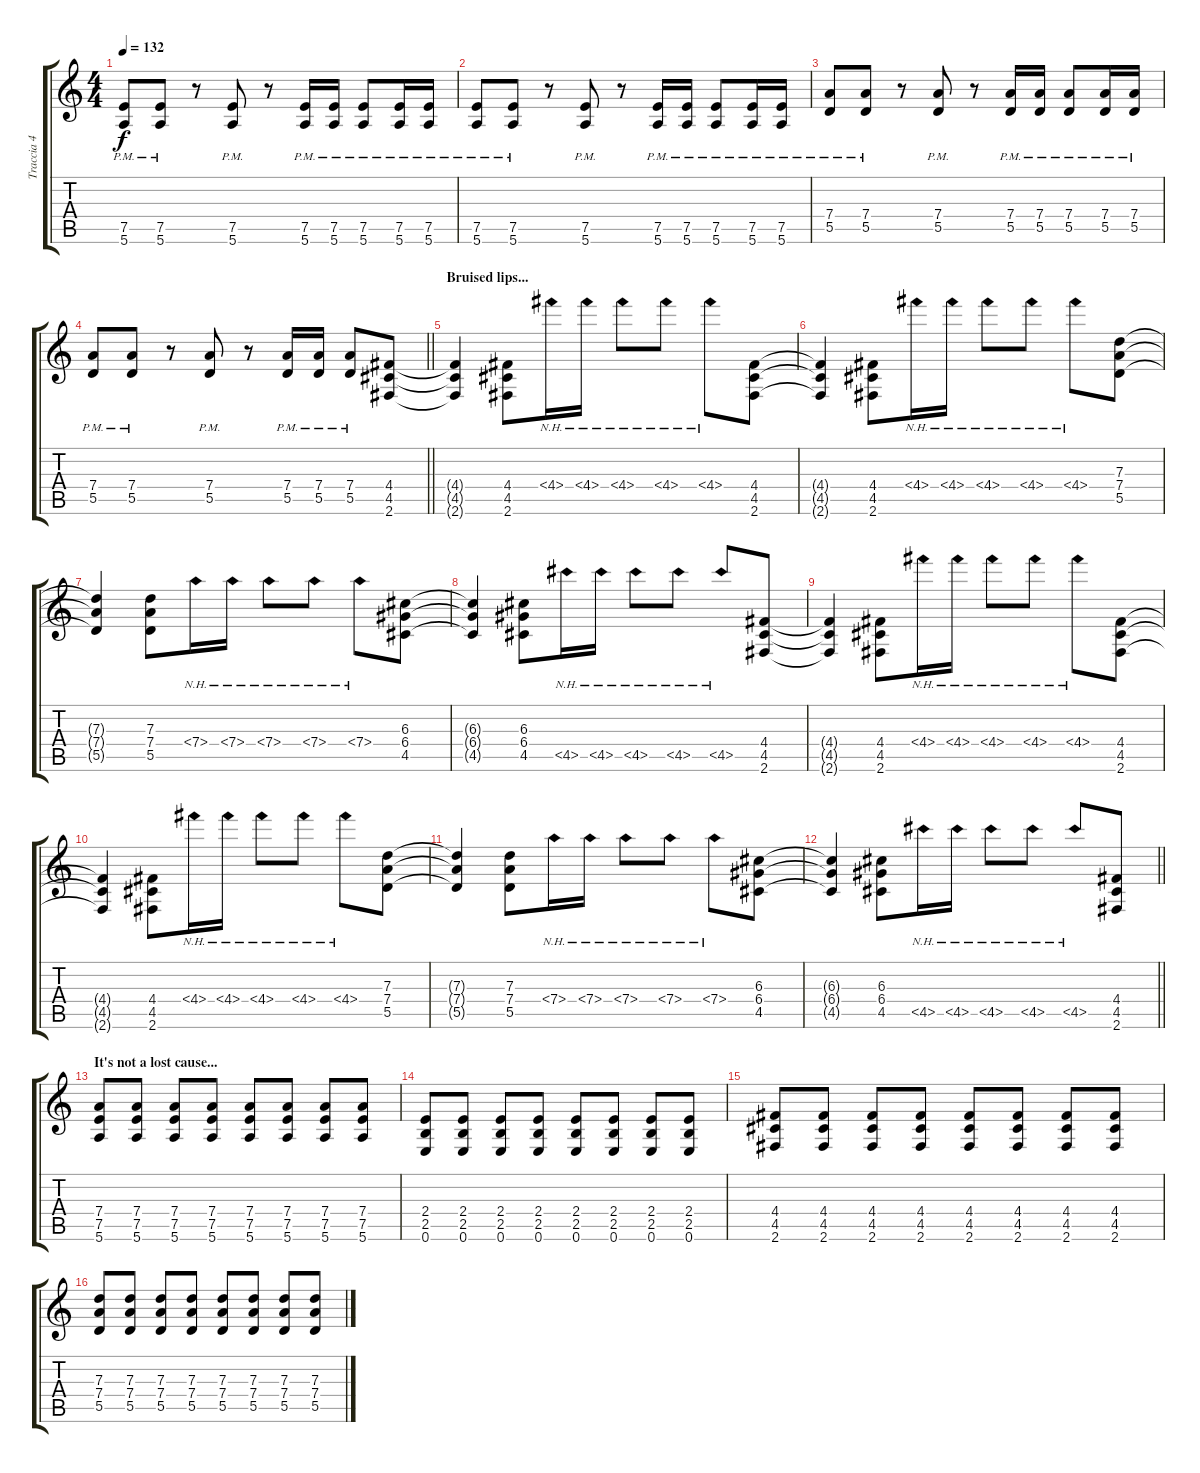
\track ("Traccia 4" "Traccia 4") {instrument distortionguitar}
\staff {score tabs}
\tuning (E4 B3 G3 D3 A2 E2) {hide}
\ts (4 4)
\tempo 132
\clef g2
\ks c
(7.5{pm} 5.6{pm}).8{dy f} (7.5{pm} 5.6{pm}).8 r.8 (7.5{pm} 5.6{pm}).8 r.8 (7.5{pm} 5.6{pm}).16 (7.5{pm} 5.6{pm}).16 (7.5{pm} 5.6{pm}).8 (7.5{pm} 5.6{pm}).16 (7.5{pm} 5.6{pm}).16 |
(7.5{pm} 5.6{pm}).8 (7.5{pm} 5.6{pm}).8 r.8 (7.5{pm} 5.6{pm}).8 r.8 (7.5{pm} 5.6{pm}).16 (7.5{pm} 5.6{pm}).16 (7.5{pm} 5.6{pm}).8 (7.5{pm} 5.6{pm}).16 (7.5{pm} 5.6{pm}).16 |
(7.4{pm} 5.5{pm}).8{volume 11} (7.4{pm} 5.5{pm}).8 r.8 (7.4{pm} 5.5{pm}).8 r.8 (7.4{pm} 5.5{pm}).16 (7.4{pm} 5.5{pm}).16 (7.4{pm} 5.5{pm}).8 (7.4{pm} 5.5{pm}).16 (7.4{pm} 5.5{pm}).16 |
\barLineRight lightlight
(7.4{pm} 5.5{pm}).8 (7.4{pm} 5.5{pm}).8 r.8 (7.4{pm} 5.5{pm}).8 r.8 (7.4{pm} 5.5{pm}).16 (7.4{pm} 5.5{pm}).16 (7.4{pm} 5.5{pm}).8 (4.4 4.5 2.6).8 |
\section ("" "Bruised lips...")
(4.4{t} 4.5{t} 2.6{t}).4 (4.4 4.5 2.6).8 4.4{nh}.16 4.4{nh}.16 4.4{nh}.8 4.4{nh}.8 4.4{nh}.8 (4.4 4.5 2.6).8 |
(4.4{t} 4.5{t} 2.6{t}).4 (4.4 4.5 2.6).8 4.4{nh}.16 4.4{nh}.16 4.4{nh}.8 4.4{nh}.8 4.4{nh}.8 (7.3 7.4 5.5).8 |
(7.3{t} 7.4{t} 5.5{t}).4 (7.3 7.4 5.5).8 7.4{nh}.16 7.4{nh}.16 7.4{nh}.8 7.4{nh}.8 7.4{nh}.8 (6.3 6.4 4.5).8 |
(6.3{t} 6.4{t} 4.5{t}).4 (6.3 6.4 4.5).8 4.5{nh}.16 4.5{nh}.16 4.5{nh}.8 4.5{nh}.8 4.5{nh}.8 (4.4 4.5 2.6).8 |
(4.4{t} 4.5{t} 2.6{t}).4 (4.4 4.5 2.6).8 4.4{nh}.16 4.4{nh}.16 4.4{nh}.8 4.4{nh}.8 4.4{nh}.8 (4.4 4.5 2.6).8 |
(4.4{t} 4.5{t} 2.6{t}).4 (4.4 4.5 2.6).8 4.4{nh}.16 4.4{nh}.16 4.4{nh}.8 4.4{nh}.8 4.4{nh}.8 (7.3 7.4 5.5).8 |
(7.3{t} 7.4{t} 5.5{t}).4 (7.3 7.4 5.5).8 7.4{nh}.16 7.4{nh}.16 7.4{nh}.8 7.4{nh}.8 7.4{nh}.8 (6.3 6.4 4.5).8 |
\barLineRight lightlight
(6.3{t} 6.4{t} 4.5{t}).4 (6.3 6.4 4.5).8 4.5{nh}.16 4.5{nh}.16 4.5{nh}.8 4.5{nh}.8 4.5{nh}.8 (4.4 4.5 2.6).8 |
\section ("" "It's not a lost cause...")
(7.4 7.5 5.6).8 (7.4 7.5 5.6).8 (7.4 7.5 5.6).8 (7.4 7.5 5.6).8 (7.4 7.5 5.6).8 (7.4 7.5 5.6).8 (7.4 7.5 5.6).8 (7.4 7.5 5.6).8 |
(2.4 2.5 0.6).8 (2.4 2.5 0.6).8 (2.4 2.5 0.6).8 (2.4 2.5 0.6).8 (2.4 2.5 0.6).8 (2.4 2.5 0.6).8 (2.4 2.5 0.6).8 (2.4 2.5 0.6).8 |
(4.4 4.5 2.6).8 (4.4 4.5 2.6).8 (4.4 4.5 2.6).8 (4.4 4.5 2.6).8 (4.4 4.5 2.6).8 (4.4 4.5 2.6).8 (4.4 4.5 2.6).8 (4.4 4.5 2.6).8 |
(7.3 7.4 5.5).8 (7.3 7.4 5.5).8 (7.3 7.4 5.5).8 (7.3 7.4 5.5).8 (7.3 7.4 5.5).8 (7.3 7.4 5.5).8 (7.3 7.4 5.5).8 (7.3 7.4 5.5).8
